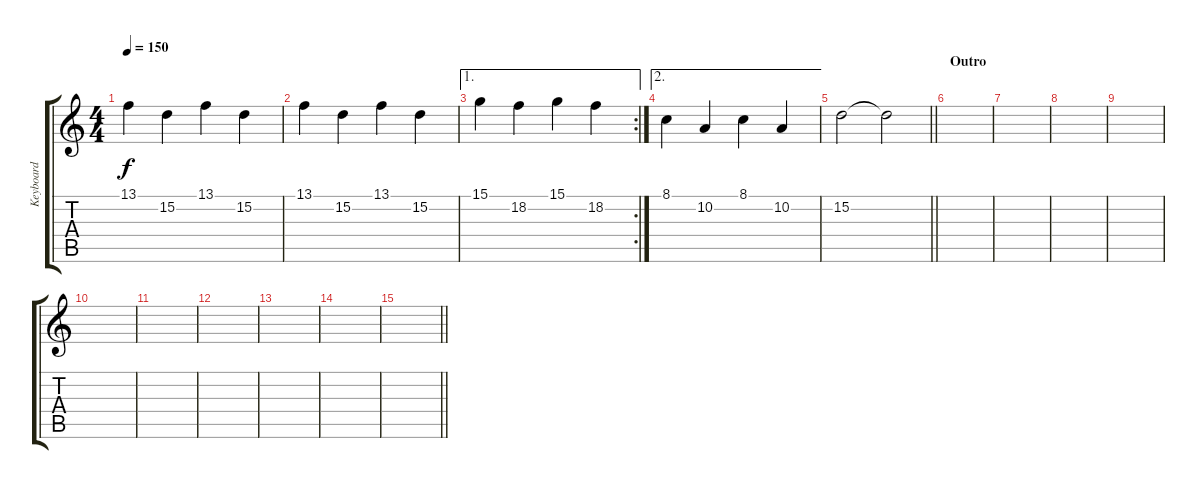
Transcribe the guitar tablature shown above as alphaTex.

\track ("Keyboard" "Keyboard") {instrument electricgrandpiano}
\staff {score tabs}
\tuning (E4 B3 G3 D3 A2 D2) {hide}
\ts (4 4)
\tempo 150
\clef g2
\ks c
13.1.4{dy f} 15.2.4 13.1.4 15.2.4 |
13.1.4 15.2.4 13.1.4 15.2.4 |
\ae 1
\rc 2
15.1.4 18.2.4 15.1.4 18.2.4 |
\ae 2
8.1.4 10.2.4 8.1.4 10.2.4 |
\barLineRight lightlight
15.2.2 15.2{t}.2 |
\section ("" "Outro")
|
|
|
|
|
|
|
|
|
\barLineRight lightlight
